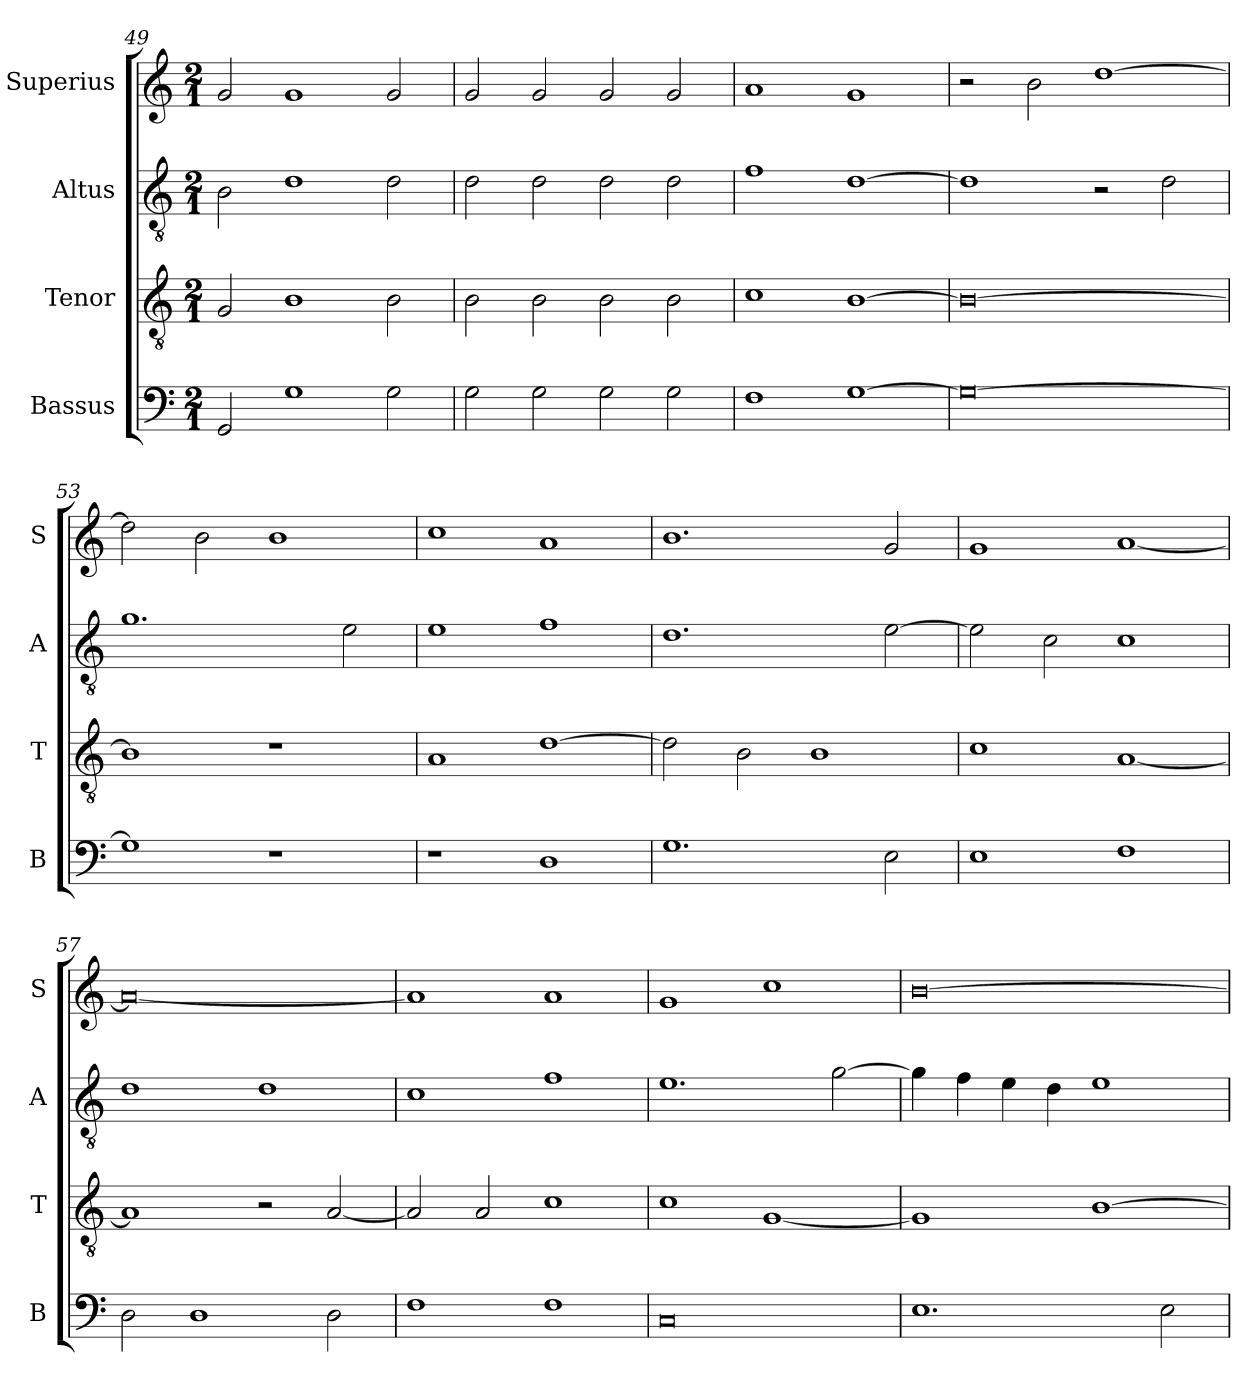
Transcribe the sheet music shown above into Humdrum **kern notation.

**kern	**kern	**kern	**kern
*part4	*part3	*part2	*part1
*staff4	*staff3	*staff2	*staff1
*I"Bassus	*I"Tenor	*I"Altus	*I"Superius
*I'B	*I'T	*I'A	*I'S
*clefF4	*clefGv2	*clefGv2	*clefG2
*k[]	*k[]	*k[]	*k[]
*C:	*C:	*C:	*C:
*M2/1	*M2/1	*M2/1	*M2/1
=49	=49	=49	=49
2GG	2G	2B	2g
1G	1B	1d	1g
2G	2B	2d	2g
=50	=50	=50	=50
2G	2B	2d	2g
2G	2B	2d	2g
2G	2B	2d	2g
2G	2B	2d	2g
=51	=51	=51	=51
1F	1c	1f	1a
[1G	[1B	[1d	1g
=52	=52	=52	=52
0G_	0B_	1d]	2r
.	.	.	2b
.	.	2r	[1dd
.	.	2d	.
=53	=53	=53	=53
1G]	1B]	1.g	2dd]
.	.	.	2b
1r	1r	.	1b
.	.	2e	.
=54	=54	=54	=54
1r	1A	1e	1cc
1D	[1d	1f	1a
=55	=55	=55	=55
1.G	2d]	1.d	1.b
.	2B	.	.
.	1B	.	.
2E	.	[2e	2g
=56	=56	=56	=56
1E	1c	2e]	1g
.	.	2c	.
1F	[1A	1c	[1a
=57	=57	=57	=57
2D	1A]	1d	0a_
1D	.	.	.
.	2r	1d	.
2D	[2A	.	.
=58	=58	=58	=58
1F	2A]	1c	1a]
.	2A	.	.
1F	1c	1f	1a
=59	=59	=59	=59
0C	1c	1.e	1g
.	[1G	.	1cc
.	.	[2g	.
=60	=60	=60	=60
1.E	1G]	4g]	[0b
.	.	4f	.
.	.	4e	.
.	.	4d	.
.	[1B	1e	.
2E	.	.	.
=	=	=	=
*-	*-	*-	*-
